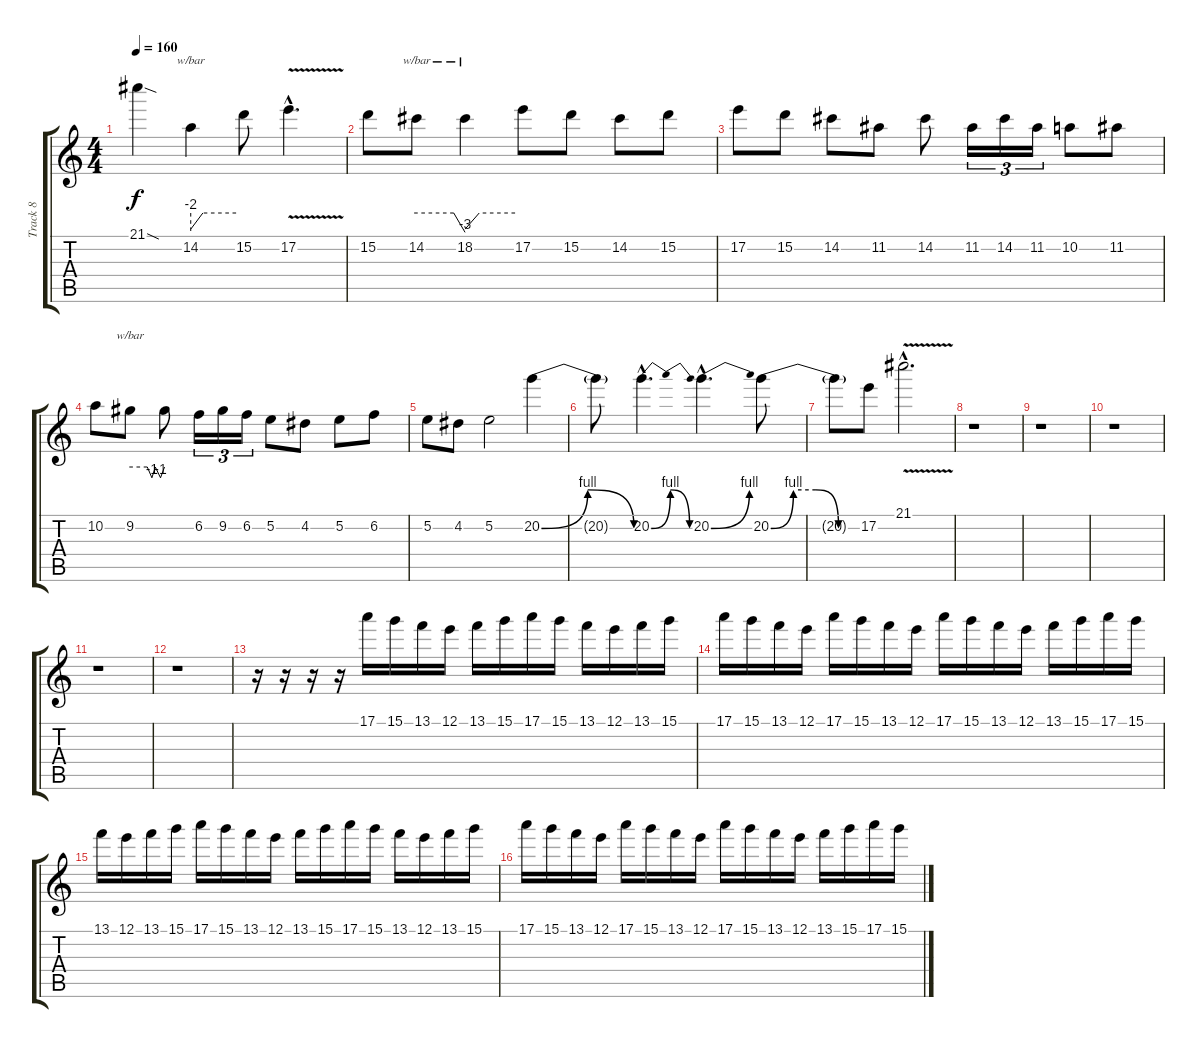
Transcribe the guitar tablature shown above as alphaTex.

\track ("Track 8" "Track 8") {instrument overdrivenguitar}
\staff {score tabs}
\tuning (E4 B3 G3 D3 A2 E2) {hide}
\ts (4 4)
\tempo 160
\clef g2
\ks c
21.1{sod}.4{dy f} 14.2.4{tbe (custom default 0 -8 16 0 60 0)} 15.2.8 17.2{v hac}.4{d} |
15.2.8{balance 13} 14.2.8{tbe (custom default 0 0 46 0 60 -12)} 18.2.4{tbe (custom default 0 -8 17 0 60 0)} 17.2.8 15.2.8 14.2.8 15.2.8 |
17.2.8 15.2.8 14.2.8 11.2.8 14.2.8 11.2.16{tu (3 2)} 14.2.16{tu (3 2)} 11.2.16{tu (3 2)} 10.2.8 11.2.8 |
10.2.8 9.2.8{tbe (custom default 0 0 30 0 38 -4 44 0 53 -4 60 0)} 9.2{t}.8 6.2.16{tu (3 2)} 9.2.16{tu (3 2)} 6.2.16{tu (3 2)} 5.2.8 4.2.8 5.2.8 6.2.8 |
5.2.8 4.2.8 5.2.2 20.2{be (bendrelease 0 0 15 4 30 4 60 0)}.4 |
20.2{t}.8 20.2{be (bendrelease 0 0 15 4 45 4 60 0) hac}.4{d} 20.2{be (bend 0 0 60 4) hac}.4{d} 20.2{be (custom 0 0 15 4 30 4 45 0 60 0)}.8 |
20.2{t}.8 17.2.8 21.1{v hac}.2{d} |
r.1 |
r.1 |
r.1 |
r.1 |
r.1 |
r.16 r.16 r.16 r.16 17.1.16{volume 12} 15.1.16 13.1.16{volume 12} 12.1.16 13.1.16{volume 12} 15.1.16 17.1.16{volume 12} 15.1.16 13.1.16 12.1.16 13.1.16 15.1.16 |
17.1.16{volume 12} 15.1.16 13.1.16{volume 12} 12.1.16 17.1.16{volume 12} 15.1.16 13.1.16{volume 11} 12.1.16 17.1.16{volume 11} 15.1.16 13.1.16{volume 11} 12.1.16 13.1.16 15.1.16 17.1.16 15.1.16 |
13.1.16{volume 11} 12.1.16 13.1.16{volume 11} 15.1.16 17.1.16{volume 10} 15.1.16 13.1.16{volume 10} 12.1.16 13.1.16{volume 10} 15.1.16 17.1.16{volume 10} 15.1.16 13.1.16 12.1.16 13.1.16 15.1.16 |
17.1.16{volume 12} 15.1.16 13.1.16{volume 12} 12.1.16 17.1.16{volume 12} 15.1.16 13.1.16{volume 11} 12.1.16 17.1.16{volume 11} 15.1.16 13.1.16{volume 11} 12.1.16 13.1.16 15.1.16 17.1.16 15.1.16
